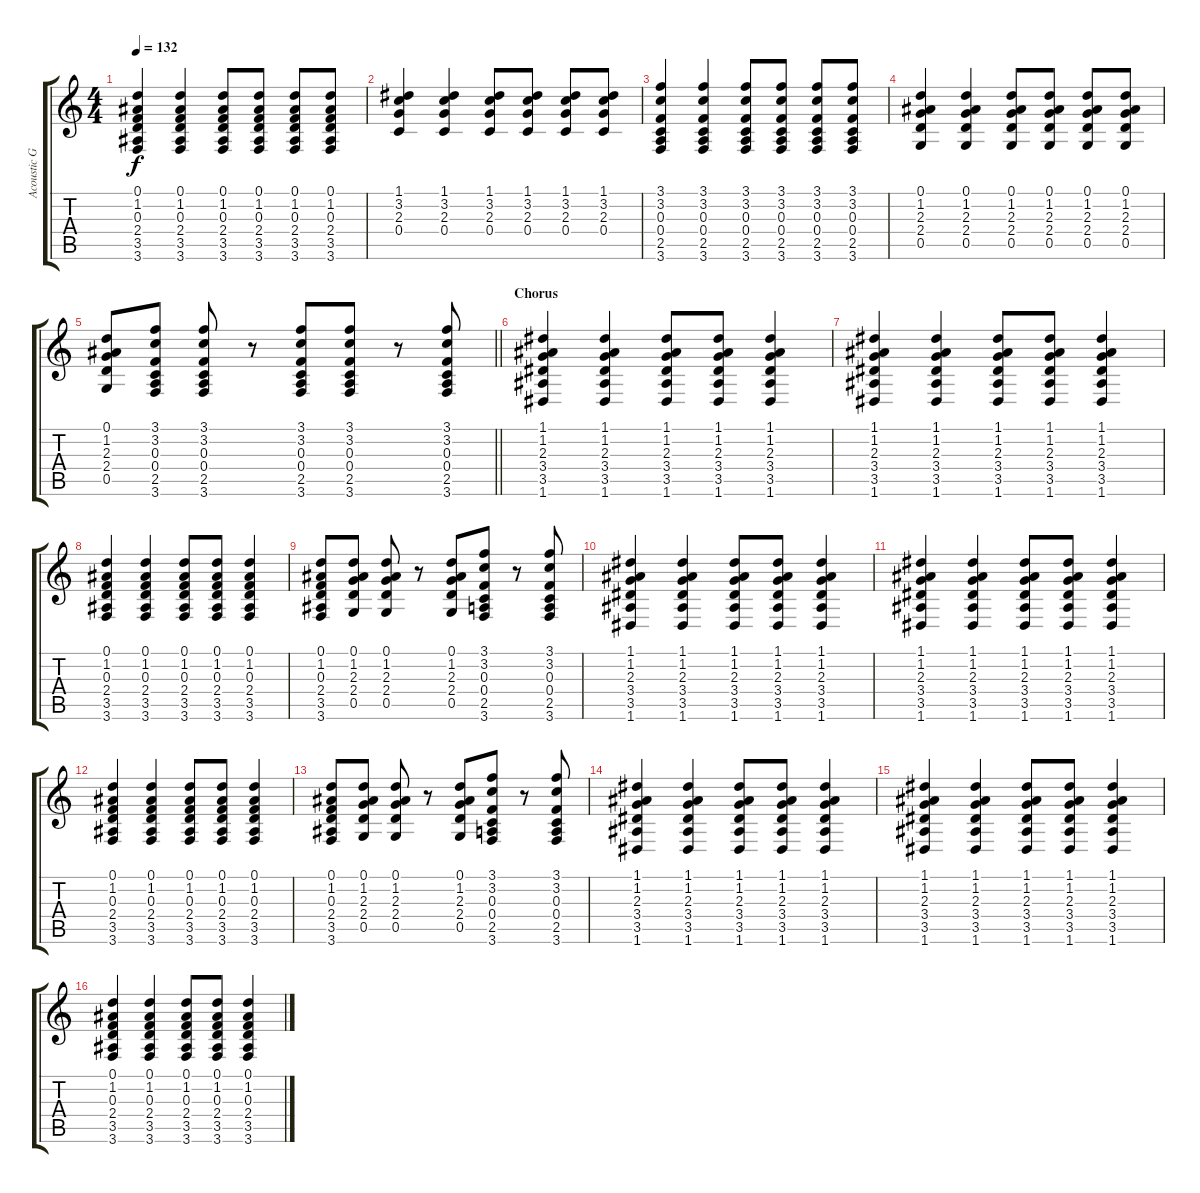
\track ("Acoustic Guitar" "Acoustic G") {instrument acousticguitarsteel}
\staff {score tabs}
\tuning (D4 A3 F3 C3 G2 D2) {hide}
\ts (4 4)
\tempo 132
\clef g2
\ks c
(0.1 1.2 0.3 2.4 3.5 3.6).4{dy f} (0.1 1.2 0.3 2.4 3.5 3.6).4 (0.1 1.2 0.3 2.4 3.5 3.6).8 (0.1 1.2 0.3 2.4 3.5 3.6).8 (0.1 1.2 0.3 2.4 3.5 3.6).8 (0.1 1.2 0.3 2.4 3.5 3.6).8 |
(1.1 3.2 2.3 0.4).4 (1.1 3.2 2.3 0.4).4 (1.1 3.2 2.3 0.4).8 (1.1 3.2 2.3 0.4).8 (1.1 3.2 2.3 0.4).8 (1.1 3.2 2.3 0.4).8 |
(3.1 3.2 0.3 0.4 2.5 3.6).4 (3.1 3.2 0.3 0.4 2.5 3.6).4 (3.1 3.2 0.3 0.4 2.5 3.6).8 (3.1 3.2 0.3 0.4 2.5 3.6).8 (3.1 3.2 0.3 0.4 2.5 3.6).8 (3.1 3.2 0.3 0.4 2.5 3.6).8 |
(0.1 1.2 2.3 2.4 0.5).4 (0.1 1.2 2.3 2.4 0.5).4 (0.1 1.2 2.3 2.4 0.5).8 (0.1 1.2 2.3 2.4 0.5).8 (0.1 1.2 2.3 2.4 0.5).8 (0.1 1.2 2.3 2.4 0.5).8 |
\barLineRight lightlight
(0.1 1.2 2.3 2.4 0.5).8 (3.1 3.2 0.3 0.4 2.5 3.6).8 (3.1 3.2 0.3 0.4 2.5 3.6).8 r.8 (3.1 3.2 0.3 0.4 2.5 3.6).8 (3.1 3.2 0.3 0.4 2.5 3.6).8 r.8 (3.1 3.2 0.3 0.4 2.5 3.6).8 |
\section ("" "Chorus")
(1.1 1.2 2.3 3.4 3.5 1.6).4 (1.1 1.2 2.3 3.4 3.5 1.6).4 (1.1 1.2 2.3 3.4 3.5 1.6).8 (1.1 1.2 2.3 3.4 3.5 1.6).8 (1.1 1.2 2.3 3.4 3.5 1.6).4 |
(1.1 1.2 2.3 3.4 3.5 1.6).4 (1.1 1.2 2.3 3.4 3.5 1.6).4 (1.1 1.2 2.3 3.4 3.5 1.6).8 (1.1 1.2 2.3 3.4 3.5 1.6).8 (1.1 1.2 2.3 3.4 3.5 1.6).4 |
(0.1 1.2 0.3 2.4 3.5 3.6).4 (0.1 1.2 0.3 2.4 3.5 3.6).4 (0.1 1.2 0.3 2.4 3.5 3.6).8 (0.1 1.2 0.3 2.4 3.5 3.6).8 (0.1 1.2 0.3 2.4 3.5 3.6).4 |
(0.1 1.2 0.3 2.4 3.5 3.6).8 (0.1 1.2 2.3 2.4 0.5).8 (0.1 1.2 2.3 2.4 0.5).8 r.8 (0.1 1.2 2.3 2.4 0.5).8 (3.1 3.2 0.3 0.4 2.5 3.6).8 r.8 (3.1 3.2 0.3 0.4 2.5 3.6).8 |
(1.1 1.2 2.3 3.4 3.5 1.6).4 (1.1 1.2 2.3 3.4 3.5 1.6).4 (1.1 1.2 2.3 3.4 3.5 1.6).8 (1.1 1.2 2.3 3.4 3.5 1.6).8 (1.1 1.2 2.3 3.4 3.5 1.6).4 |
(1.1 1.2 2.3 3.4 3.5 1.6).4 (1.1 1.2 2.3 3.4 3.5 1.6).4 (1.1 1.2 2.3 3.4 3.5 1.6).8 (1.1 1.2 2.3 3.4 3.5 1.6).8 (1.1 1.2 2.3 3.4 3.5 1.6).4 |
(0.1 1.2 0.3 2.4 3.5 3.6).4 (0.1 1.2 0.3 2.4 3.5 3.6).4 (0.1 1.2 0.3 2.4 3.5 3.6).8 (0.1 1.2 0.3 2.4 3.5 3.6).8 (0.1 1.2 0.3 2.4 3.5 3.6).4 |
(0.1 1.2 0.3 2.4 3.5 3.6).8 (0.1 1.2 2.3 2.4 0.5).8 (0.1 1.2 2.3 2.4 0.5).8 r.8 (0.1 1.2 2.3 2.4 0.5).8 (3.1 3.2 0.3 0.4 2.5 3.6).8 r.8 (3.1 3.2 0.3 0.4 2.5 3.6).8 |
(1.1 1.2 2.3 3.4 3.5 1.6).4 (1.1 1.2 2.3 3.4 3.5 1.6).4 (1.1 1.2 2.3 3.4 3.5 1.6).8 (1.1 1.2 2.3 3.4 3.5 1.6).8 (1.1 1.2 2.3 3.4 3.5 1.6).4 |
(1.1 1.2 2.3 3.4 3.5 1.6).4 (1.1 1.2 2.3 3.4 3.5 1.6).4 (1.1 1.2 2.3 3.4 3.5 1.6).8 (1.1 1.2 2.3 3.4 3.5 1.6).8 (1.1 1.2 2.3 3.4 3.5 1.6).4 |
(0.1 1.2 0.3 2.4 3.5 3.6).4 (0.1 1.2 0.3 2.4 3.5 3.6).4 (0.1 1.2 0.3 2.4 3.5 3.6).8 (0.1 1.2 0.3 2.4 3.5 3.6).8 (0.1 1.2 0.3 2.4 3.5 3.6).4
